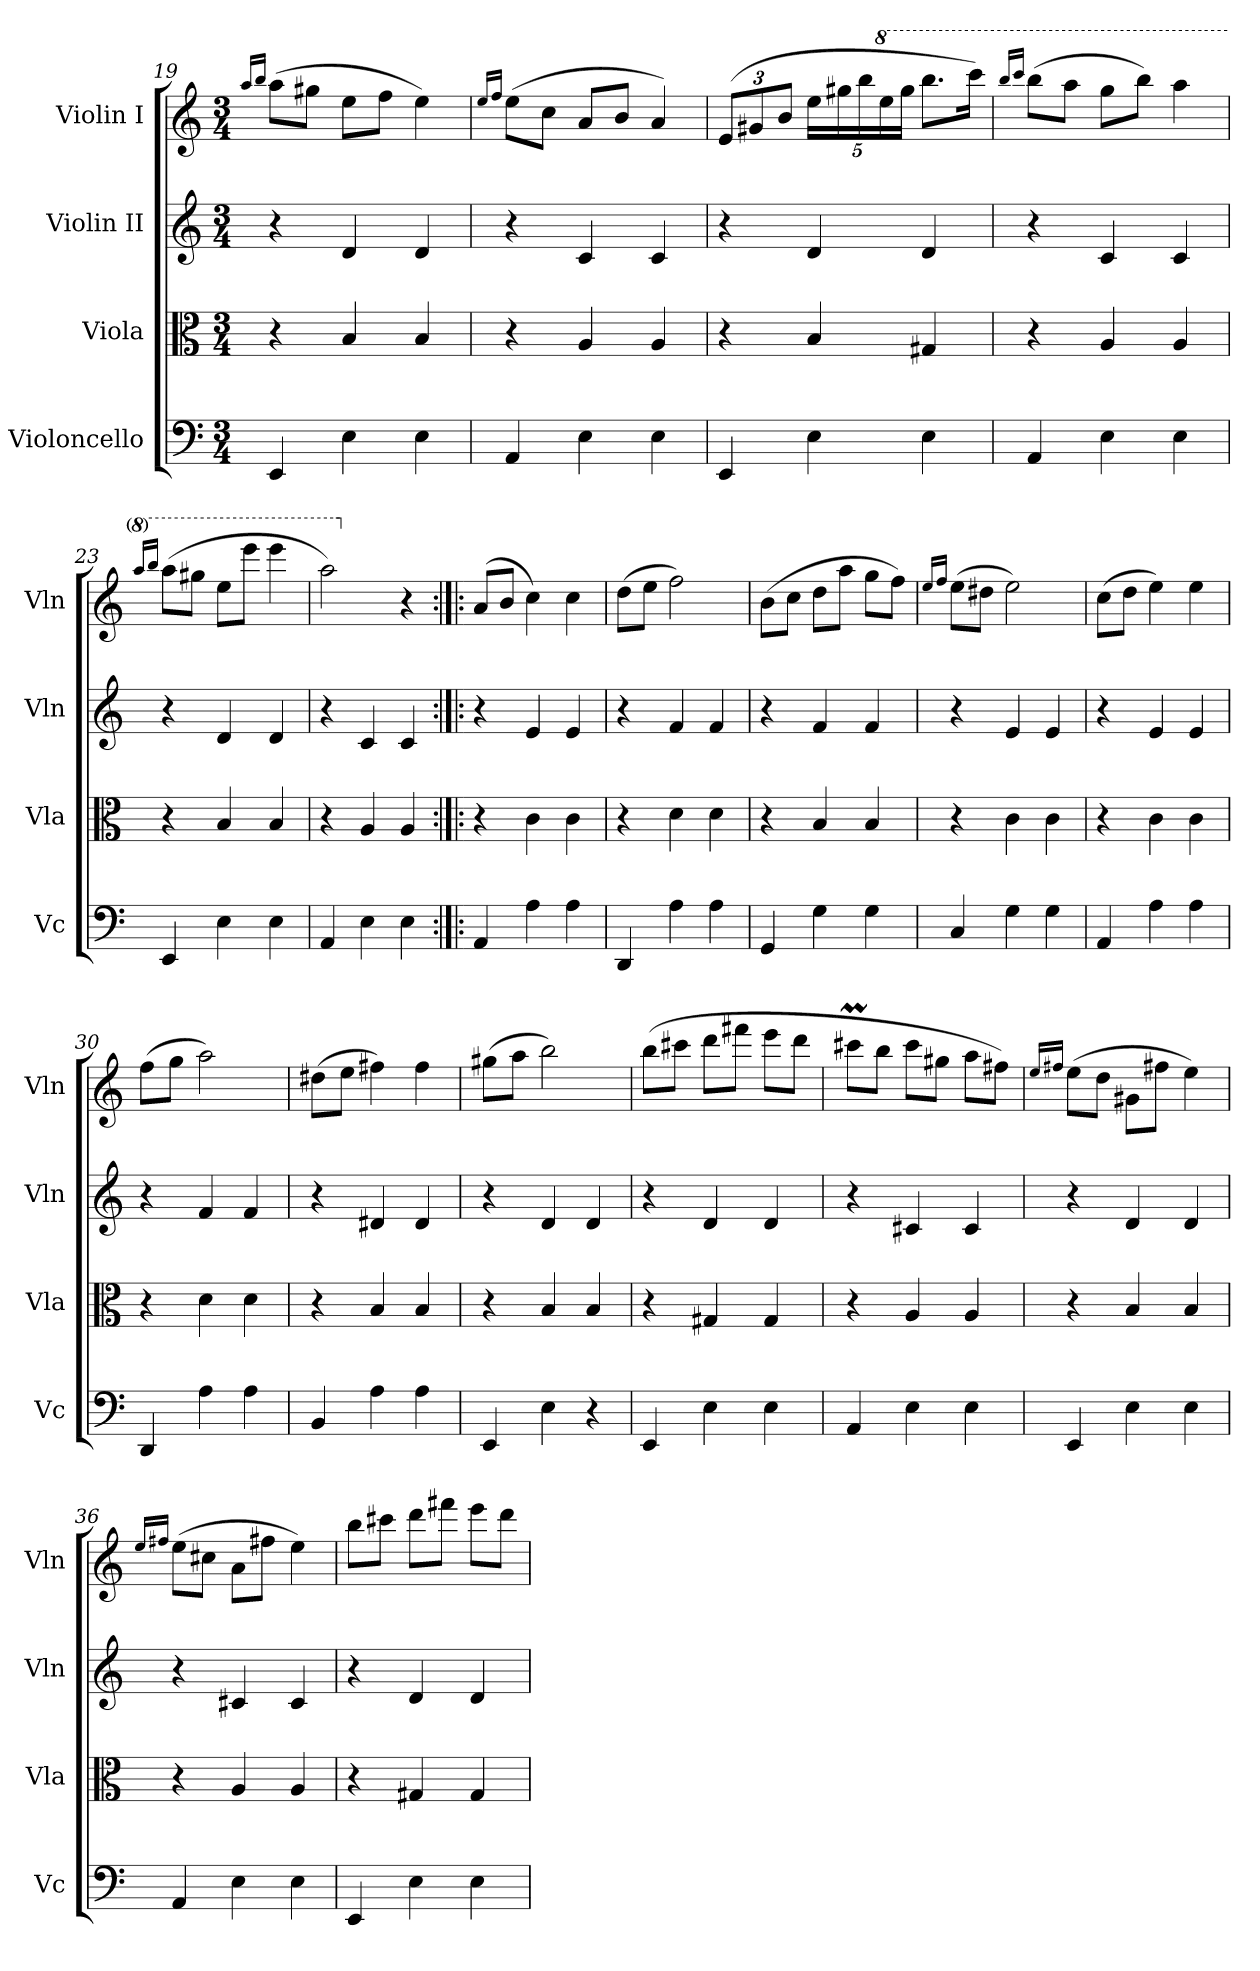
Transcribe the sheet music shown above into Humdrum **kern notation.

**kern	**kern	**kern	**kern
*part4	*part3	*part2	*part1
*staff4	*staff3	*staff2	*staff1
*I"Violoncello	*I"Viola	*I"Violin II	*I"Violin I
*I'Vc	*I'Vla	*I'Vln	*I'Vln
*clefF4	*clefC3	*clefG2	*clefG2
*k[]	*k[]	*k[]	*k[]
*M3/4	*M3/4	*M3/4	*M3/4
=19	=19	=19	=19
.	.	.	16qaa/LL
.	.	.	16qbb/JJ
4EE/	4r	4r	(8aa\L
.	.	.	8gg#X\J
4E\	4B/	4d/	8ee\L
.	.	.	8ff\J
4E\	4B/	4d/	4ee\)
=20	=20	=20	=20
.	.	.	16qee/LL
.	.	.	16qff/JJ
4AA/	4r	4r	(8ee\L
.	.	.	8cc\J
4E\	4A/	4c/	8a/L
.	.	.	8b/J
4E\	4A/	4c/	4a/)
!!LO:PB:g=z
=21	=21	=21	=21
*	*	*	*Xbrackettup
4EE/	4r	4r	(12e/L
.	.	.	12g#X/
.	.	.	12b/J
4E\	4B/	4d/	20ee\LL
.	.	.	20gg#X\
.	.	.	20bb\
*	*	*	*8va
.	.	.	20eee\
.	.	.	20ggg#\JJ
4E\	4G#X/	4d/	8.bbb\L
.	.	.	16cccc\Jk)
=22	=22	=22	=22
.	.	.	16qbbb/LL
.	.	.	16qcccc/JJ
4AA/	4r	4r	(8bbb\L
.	.	.	8aaa\J
4E\	4A/	4c/	8ggg\L
.	.	.	8bbb\J)
4E\	4A/	4c/	4aaa\
=23	=23	=23	=23
.	.	.	16qaaa/LL
.	.	.	16qbbb/JJ
4EE/	4r	4r	(8aaa\L
.	.	.	8ggg#X\J
4E\	4B/	4d/	8eee\L
.	.	.	8eeee\J
4E\	4B/	4d/	4eeee\
=24	=24	=24	=24
4AA/	4r	4r	2aaa\)
4E\	4A/	4c/	.
*	*	*	*X8va
4E\	4A/	4c/	4r
=25:|!|:	=25:|!|:	=25:|!|:	=25:|!|:
4AA/	4r	4r	(8a/L
.	.	.	8b/J
4A\	4c\	4e/	4cc\)
4A\	4c\	4e/	4cc\
=26	=26	=26	=26
4DD/	4r	4r	(8dd\L
.	.	.	8ee\J
4A\	4d\	4f/	2ff\)
4A\	4d\	4f/	.
!!LO:LB:g=z
=27	=27	=27	=27
4GG/	4r	4r	(8b\L
.	.	.	8cc\J
4G\	4B/	4f/	8dd\L
.	.	.	8aa\J
4G\	4B/	4f/	8gg\L
.	.	.	8ff\J)
=28	=28	=28	=28
.	.	.	16qee/LL
.	.	.	16qff/JJ
4C/	4r	4r	(8ee\L
.	.	.	8dd#X\J
4G\	4c\	4e/	2ee\)
4G\	4c\	4e/	.
=29	=29	=29	=29
4AA/	4r	4r	(8cc\L
.	.	.	8dd\J
4A\	4c\	4e/	4ee\)
4A\	4c\	4e/	4ee\
=30	=30	=30	=30
4DD/	4r	4r	(8ff\L
.	.	.	8gg\J
4A\	4d\	4f/	2aa\)
4A\	4d\	4f/	.
=31	=31	=31	=31
4BB/	4r	4r	(8dd#X\L
.	.	.	8ee\J
4A\	4B/	4d#X/	4ff#X\)
4A\	4B/	4d#/	4ff#\
=32	=32	=32	=32
4EE/	4r	4r	(8gg#X\L
.	.	.	8aa\J
4E\	4B/	4d/	2bb\)
4r	4B/	4d/	.
=33	=33	=33	=33
4EE/	4r	4r	(8bb\L
.	.	.	8ccc#X\J
4E\	4G#X/	4d/	8ddd\L
.	.	.	8fff#X\J
4E\	4G#/	4d/	8eee\L
.	.	.	8ddd\J
!!LO:LB:g=z
=34	=34	=34	=34
4AA/	4r	4r	8ccc#Xm\L
.	.	.	8bb\J
4E\	4A/	4c#X/	8ccc#\L
.	.	.	8gg#X\J
4E\	4A/	4c#/	8aa\L
.	.	.	8ff#X\J)
=35	=35	=35	=35
.	.	.	16qee/LL
.	.	.	16qff#X/JJ
4EE/	4r	4r	(8ee\L
.	.	.	8dd\J
4E\	4B/	4d/	8g#X\L
.	.	.	8ff#\J
4E\	4B/	4d/	4ee\)
=36	=36	=36	=36
.	.	.	16qee/LL
.	.	.	16qff#X/JJ
4AA/	4r	4r	(8ee\L
.	.	.	8cc#X\J
4E\	4A/	4c#X/	8a\L
.	.	.	8ff#\J
4E\	4A/	4c#/	4ee\)
=37	=37	=37	=37
4EE/	4r	4r	8bb\L
.	.	.	8ccc#X\J
4E\	4G#X/	4d/	8ddd\L
.	.	.	8fff#X\J
4E\	4G#/	4d/	8eee\L
.	.	.	8ddd\J
=	=	=	=
*-	*-	*-	*-
